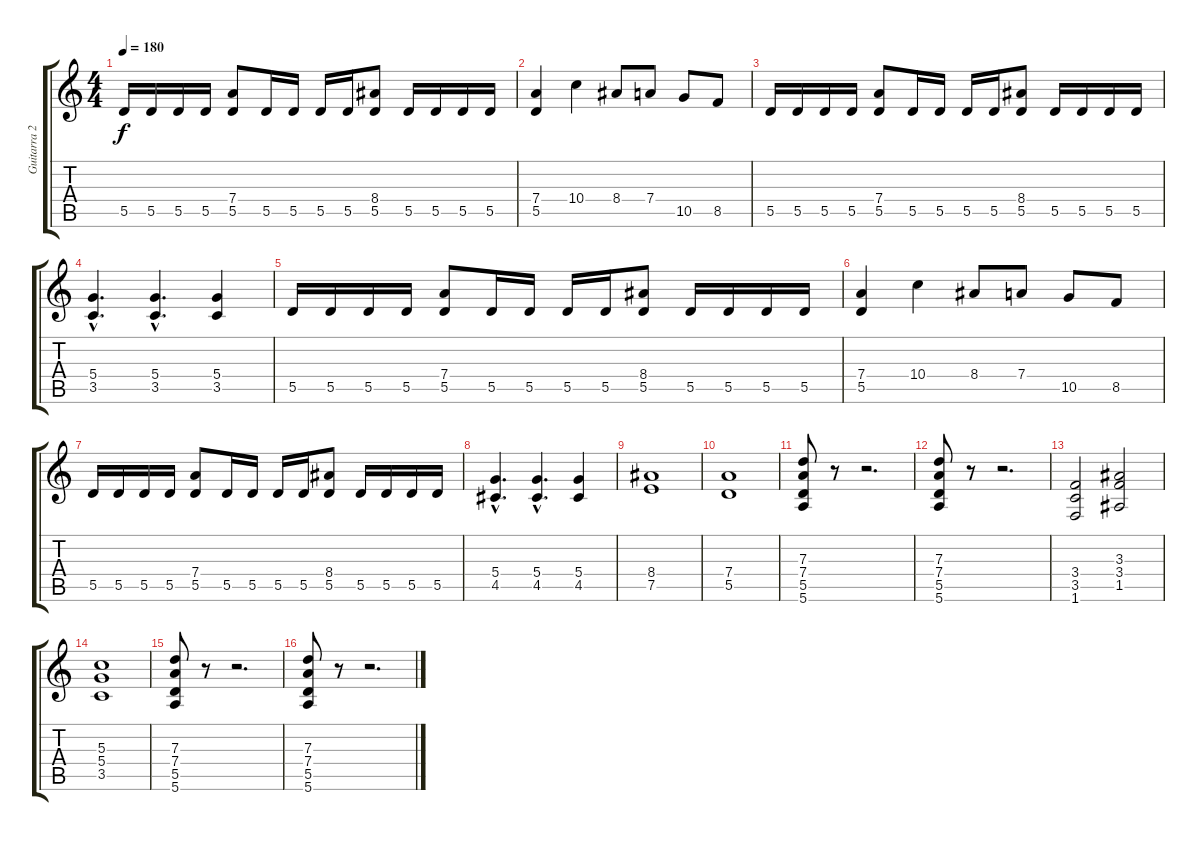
\track ("Guitarra 2" "Guitarra 2") {instrument distortionguitar}
\staff {score tabs}
\tuning (E4 B3 G3 D3 A2 E2) {hide}
\ts (4 4)
\tempo 180
\clef g2
\ks c
5.5.16{dy f} 5.5.16 5.5.16 5.5.16 (7.4 5.5).8 5.5.16 5.5.16 5.5.16 5.5.16 (8.4 5.5).8 5.5.16 5.5.16 5.5.16 5.5.16 |
(7.4 5.5).4 10.4.4 8.4.8 7.4.8 10.5.8 8.5.8 |
5.5.16 5.5.16 5.5.16 5.5.16 (7.4 5.5).8 5.5.16 5.5.16 5.5.16 5.5.16 (8.4 5.5).8 5.5.16 5.5.16 5.5.16 5.5.16 |
(5.4{hac} 3.5{hac}).4{d} (5.4{hac} 3.5{hac}).4{d} (5.4 3.5).4 |
5.5.16 5.5.16 5.5.16 5.5.16 (7.4 5.5).8 5.5.16 5.5.16 5.5.16 5.5.16 (8.4 5.5).8 5.5.16 5.5.16 5.5.16 5.5.16 |
(7.4 5.5).4 10.4.4 8.4.8 7.4.8 10.5.8 8.5.8 |
5.5.16 5.5.16 5.5.16 5.5.16 (7.4 5.5).8 5.5.16 5.5.16 5.5.16 5.5.16 (8.4 5.5).8 5.5.16 5.5.16 5.5.16 5.5.16 |
(5.4{hac} 4.5{hac}).4{d} (5.4{hac} 4.5{hac}).4{d} (5.4 4.5).4 |
(8.4 7.5).1 |
(7.4 5.5).1 |
(7.3 7.4 5.5 5.6).8 r.8 r.2{d} |
(7.3 7.4 5.5 5.6).8 r.8 r.2{d} |
(3.4 3.5 1.6).2 (3.3 3.4 1.5).2 |
(5.3 5.4 3.5).1 |
(7.3 7.4 5.5 5.6).8 r.8 r.2{d} |
(7.3 7.4 5.5 5.6).8 r.8 r.2{d}
